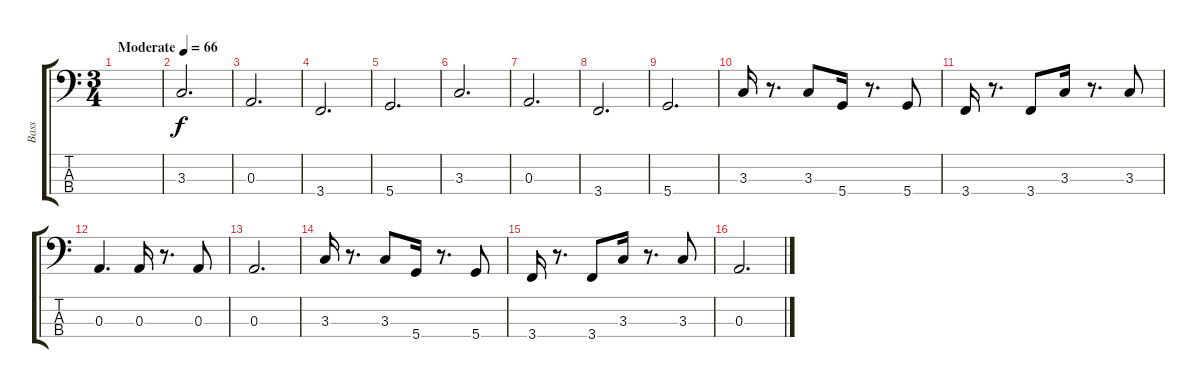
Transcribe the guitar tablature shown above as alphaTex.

\track ("Bass" "Bass") {instrument electricbasspick}
\staff {score tabs}
\tuning (G2 D2 A1 D1) {hide}
\ts (3 4)
\tempo (66 "Moderate")
\clef f4
\ks c
|
3.3.2{d} |
0.3.2{d} |
3.4.2{d} |
5.4.2{d} |
3.3.2{d} |
0.3.2{d} |
3.4.2{d} |
5.4.2{d} |
3.3.16 r.8{d} 3.3.8 5.4.16 r.8{d} 5.4.8 |
3.4.16 r.8{d} 3.4.8 3.3.16 r.8{d} 3.3.8 |
0.3.4{d} 0.3.16 r.8{d} 0.3.8 |
0.3.2{d} |
3.3.16 r.8{d} 3.3.8 5.4.16 r.8{d} 5.4.8 |
3.4.16 r.8{d} 3.4.8 3.3.16 r.8{d} 3.3.8 |
0.3.2{d}
